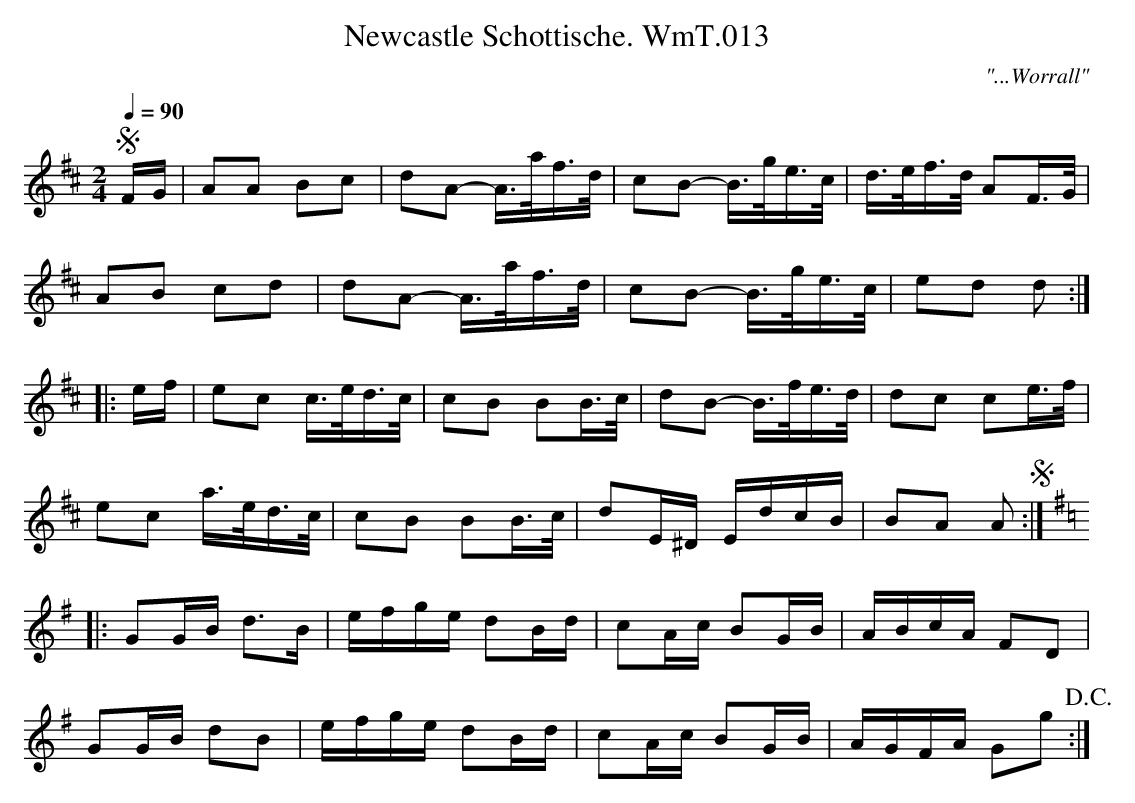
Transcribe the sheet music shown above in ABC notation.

X:1
T:Newcastle Schottische. WmT.013
M:2/4
L:1/8
C:"...Worrall"
Q:1/4=90
K:D
!segno!F/G/|AA Bc|dA- A/>a/f/>d/|cB -B/>g/e/>c/|d/>e/f/>d/ AF/>G/|
AB cd|dA- A/>a/f/>d/|cB -B/>g/e/>c/|ed d:|
|:e/f/|ec c/>e/d/>c/|cB BB/>c/|dB- B/>f/e/>d/|dc ce/>f/|
ec a/>e/d/>c/|cB BB/>c/|dE/^D/ E/d/c/B/|BA A!segno!:|
K:G
|:GG/B/ d>B|e/f/g/e/ dB/d/|cA/c/ BG/B/|A/B/c/A/ FD|
GG/B/ dB|e/f/g/e/ dB/d/|cA/c/ BG/B/|A/G/F/A/ Gg!D.C.!:|
